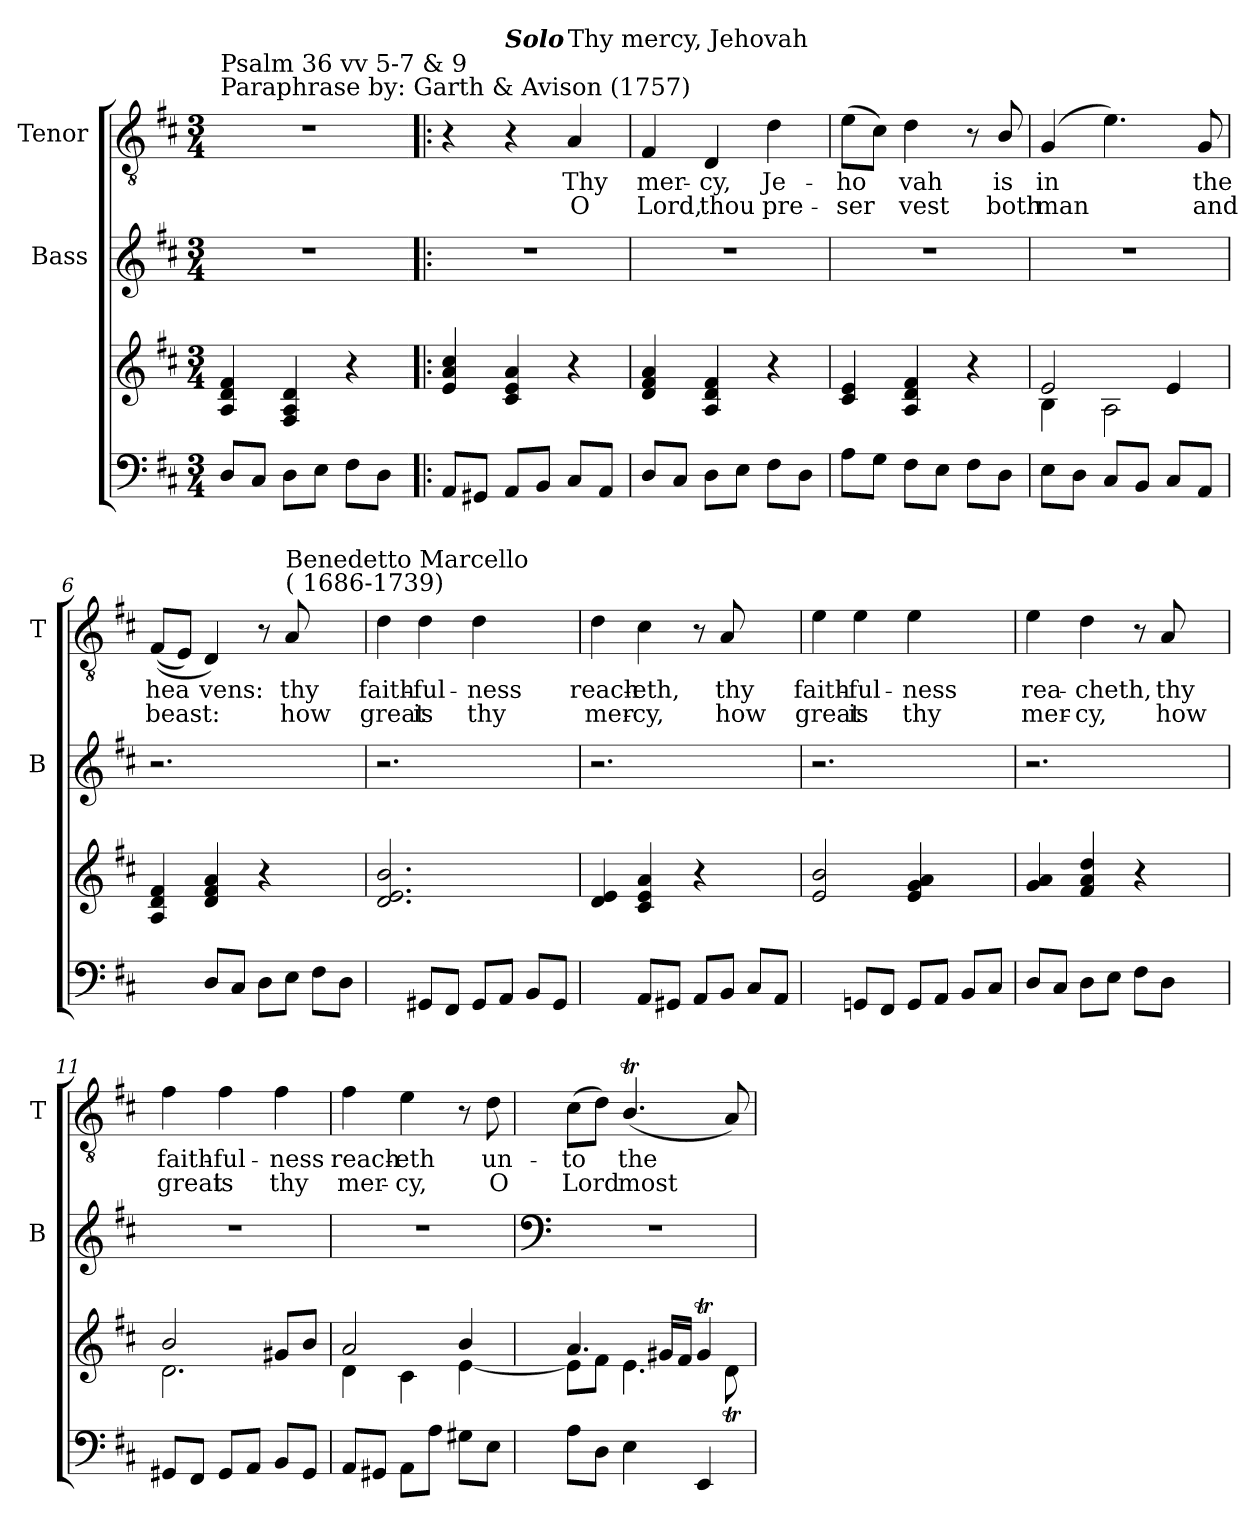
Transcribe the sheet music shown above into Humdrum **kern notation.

**kern	**kern	**kern	**kern	**text	**text
*part3	*part3	*part2	*part1	*part1	*part1
*staff4	*staff3	*staff2	*staff1	*staff1	*staff1
*	*	*I"Bass	*I"Tenor	*	*
*	*	*I'B	*I'T	*	*
*clefF4	*clefG2	*clefG2	*clefGv2	*	*
*k[f#c#]	*k[f#c#]	*k[f#c#]	*k[f#c#]	*	*
*D:	*D:	*D:	*D:	*	*
*M3/4	*M3/4	*M3/4	*M3/4	*	*
=1	=1	=1	=1	=1	=1
*	*^	*	*	*	*
!	!	!	!	!LO:TX:a:t=Psalm 36 vv 5-7 & 9\nParaphrase by&colon; Garth & Avison (1757)	!	!
8D/L	4A/ 4d/ 4f#/	2ryy	2.r	2.r	.	.
8C#/J	.	.	.	.	.	.
8D\L	4F#/ 4A/ 4d/	.	.	.	.	.
8E\J	.	.	.	.	.	.
8F#\L	4r	4ryy	.	.	.	.
8D\J	.	.	.	.	.	.
=2!|:	=2!|:	=2!|:	=2!|:	=2!|:	=2!|:	=2!|:
8AA/L	4e/ 4a/ 4cc#/	2ryy	2.r	4r	.	.
8GG#X/J	.	.	.	.	.	.
!	!	!	!	!LO:TX:a:Bi:t=Solo	!	!
8AA/L	4c#/ 4e/ 4a/	.	.	4r	.	.
8BB/J	.	.	.	.	.	.
!	!	!	!	!LO:TX:a:t=Thy mercy, Jehovah	!	!
!	!	!	!	!	!LO:LY:b	!LO:LY:b
8C#/L	4r	4ryy	.	4A/	Thy	O
8AA/J	.	.	.	.	.	.
=3	=3	=3	=3	=3	=3	=3
!	!	!	!	!	!LO:LY:b	!LO:LY:b
8D/L	4d/ 4f#/ 4a/	2ryy	2.r	4F#/	mer-	Lord,
8C#/J	.	.	.	.	.	.
!	!	!	!	!	!LO:LY:b	!LO:LY:b
8D\L	4A/ 4d/ 4f#/	.	.	4D/	-cy,	thou
8E\J	.	.	.	.	.	.
!	!	!	!	!	!LO:LY:b	!LO:LY:b
8F#\L	4r	4ryy	.	4d\	Je-	pre-
8D\J	.	.	.	.	.	.
=4	=4	=4	=4	=4	=4	=4
!	!	!	!	!	!LO:LY:b	!LO:LY:b
8A\L	4c#/ 4e/	2ryy	2.r	(>8e\L	-ho­	-ser­
8G\J	.	.	.	8c#\J)	.	.
!	!	!	!	!	!LO:LY:b	!LO:LY:b
8F#\L	4A/ 4d/ 4f#/	.	.	4d\	vah	vest
8E\J	.	.	.	.	.	.
8F#\L	4r	4ryy	.	8r	.	.
!	!	!	!	!	!LO:LY:b	!LO:LY:b
8D\J	.	.	.	8B/	is	both
=5	=5	=5	=5	=5	=5	=5
!	!	!	!	!	!LO:LY:b	!LO:LY:b
8E\L	2e/	4B\	2.r	(>4G/	in	man
8D\J	.	.	.	.	.	.
8C#/L	.	2A\	.	4.e\)	.	.
8BB/J	.	.	.	.	.	.
8C#/L	4e/	.	.	.	.	.
!	!	!	!	!	!LO:LY:b	!LO:LY:b
8AA/J	.	.	.	8G/	the	and
=6	=6	=6	=6	=6	=6	=6
!	!	!	!	!	!LO:LY:b	!LO:LY:b
4ryy	4A/ 4d/ 4f#/	2.ryy	2.r	(<(<8F#/L	hea­	beast:
.	.	.	.	8E/J)	.	.
!	!	!	!	!	!LO:LY:b	!
8D/L	4d/ 4f#/ 4a/	.	.	4D/)	vens:	.
8C#/J	.	.	.	.	.	.
8D\L	4r	.	.	8r	.	.
!	!	!	!	!LO:TX:a:t=Benedetto Marcello\n( 1686-1739)	!	!
!	!	!	!	!	!LO:LY:b	!LO:LY:b
8E\J	.	.	.	8A/	thy	how
8F#\L	4ryy	4ryy	4ryy	4ryy	.	.
8D\J	.	.	.	.	.	.
!!LO:LB:g=z
=7	=7	=7	=7	=7	=7	=7
!	!	!	!	!	!LO:LY:b	!LO:LY:b
4ryy	2.d/ 2.e/ 2.b/	2.ryy	2.r	4d\	faith-	great
!	!	!	!	!	!LO:LY:b	!LO:LY:b
8GG#X/L	.	.	.	4d\	-ful-	is
8FF#/J	.	.	.	.	.	.
!	!	!	!	!	!LO:LY:b	!LO:LY:b
8GG#/L	.	.	.	4d\	-ness	thy
8AA/J	.	.	.	.	.	.
8BB/L	4ryy	4ryy	4ryy	4ryy	.	.
8GG#/J	.	.	.	.	.	.
=8	=8	=8	=8	=8	=8	=8
!	!	!	!	!	!LO:LY:b	!LO:LY:b
4ryy	4d/ 4e/	2.ryy	2.r	4d\	reach-	mer-
!	!	!	!	!	!LO:LY:b	!LO:LY:b
8AA/L	4c#/ 4e/ 4a/	.	.	4c#\	-eth,	-cy,
8GG#X/J	.	.	.	.	.	.
8AA/L	4r	.	.	8r	.	.
!	!	!	!	!	!LO:LY:b	!LO:LY:b
8BB/J	.	.	.	8A/	thy	how
8C#/L	4ryy	4ryy	4ryy	4ryy	.	.
8AA/J	.	.	.	.	.	.
=9	=9	=9	=9	=9	=9	=9
!	!	!	!	!	!LO:LY:b	!LO:LY:b
4ryy	2e/ 2b/	2.ryy	2.r	4e\	faith-	great
!	!	!	!	!	!LO:LY:b	!LO:LY:b
8GGni/L	.	.	.	4e\	-ful-	is
8FF#/J	.	.	.	.	.	.
!	!	!	!	!	!LO:LY:b	!LO:LY:b
8GG/L	4e/ 4g/ 4a/	.	.	4e\	-ness	thy
8AA/J	.	.	.	.	.	.
8BB/L	4ryy	4ryy	4ryy	4ryy	.	.
8C#/J	.	.	.	.	.	.
=10	=10	=10	=10	=10	=10	=10
!	!	!	!	!	!LO:LY:b	!LO:LY:b
8D/L	4g/ 4a/	2ryy	2.r	4e\	rea-	mer-
8C#/J	.	.	.	.	.	.
!	!	!	!	!	!LO:LY:b	!LO:LY:b
8D\L	4f#/ 4a/ 4dd/	.	.	4d\	-cheth,	-cy,
8E\J	.	.	.	.	.	.
8F#\L	4r	4ryy	.	8r	.	.
!	!	!	!	!	!LO:LY:b	!LO:LY:b
8D\J	.	.	.	8A/	thy	how
4ryy	4ryy	4ryy	4ryy	4ryy	.	.
=11	=11	=11	=11	=11	=11	=11
!	!	!	!	!	!LO:LY:b	!LO:LY:b
8GG#X/L	2b/	2.d\	2.r	4f#\	faith-	great
8FF#/J	.	.	.	.	.	.
!	!	!	!	!	!LO:LY:b	!LO:LY:b
8GG#/L	.	.	.	4f#\	-ful-	is
8AA/J	.	.	.	.	.	.
!	!	!	!	!	!LO:LY:b	!LO:LY:b
8BB/L	8g#X/L	.	.	4f#\	-ness	thy
8GG#/J	8b/J	.	.	.	.	.
=12	=12	=12	=12	=12	=12	=12
!	!	!	!	!	!LO:LY:b	!LO:LY:b
8AA/L	2a/	4d\	2.r	4f#\	reach-	mer-
8GG#X/J	.	.	.	.	.	.
!	!	!	!	!	!LO:LY:b	!LO:LY:b
8AA\L	.	4c#\	.	4e\	-eth	-cy,
8A\J	.	.	.	.	.	.
8G#X\L	4b/	[<4e\	.	8r	.	.
!	!	!	!	!	!LO:LY:b	!LO:LY:b
8E\J	.	.	.	8d\	un-	O
!!LO:LB:g=z
=13	=13	=13	=13	=13	=13	=13
*	*	*	*clefF4	*	*	*
!	!	!	!	!	!LO:LY:b	!LO:LY:b
8A\L	4.a/	8e\L]	2.r	(>8c#\L	-to	Lord
8D\J	.	8f#\J	.	8d\J)	.	.
!	!	!	!	!	!LO:LY:b	!LO:LY:b
4E\	.	4.e\	.	(<4.BT/	the	most
.	16g#X/LL	.	.	.	.	.
.	16f#/JJ	.	.	.	.	.
4EE/	4g#t/	.	.	.	.	.
.	.	8dT\	.	8A/)	.	.
*	*v	*v	*	*	*	*
=	=	=	=	=	=
*-	*-	*-	*-	*-	*-
